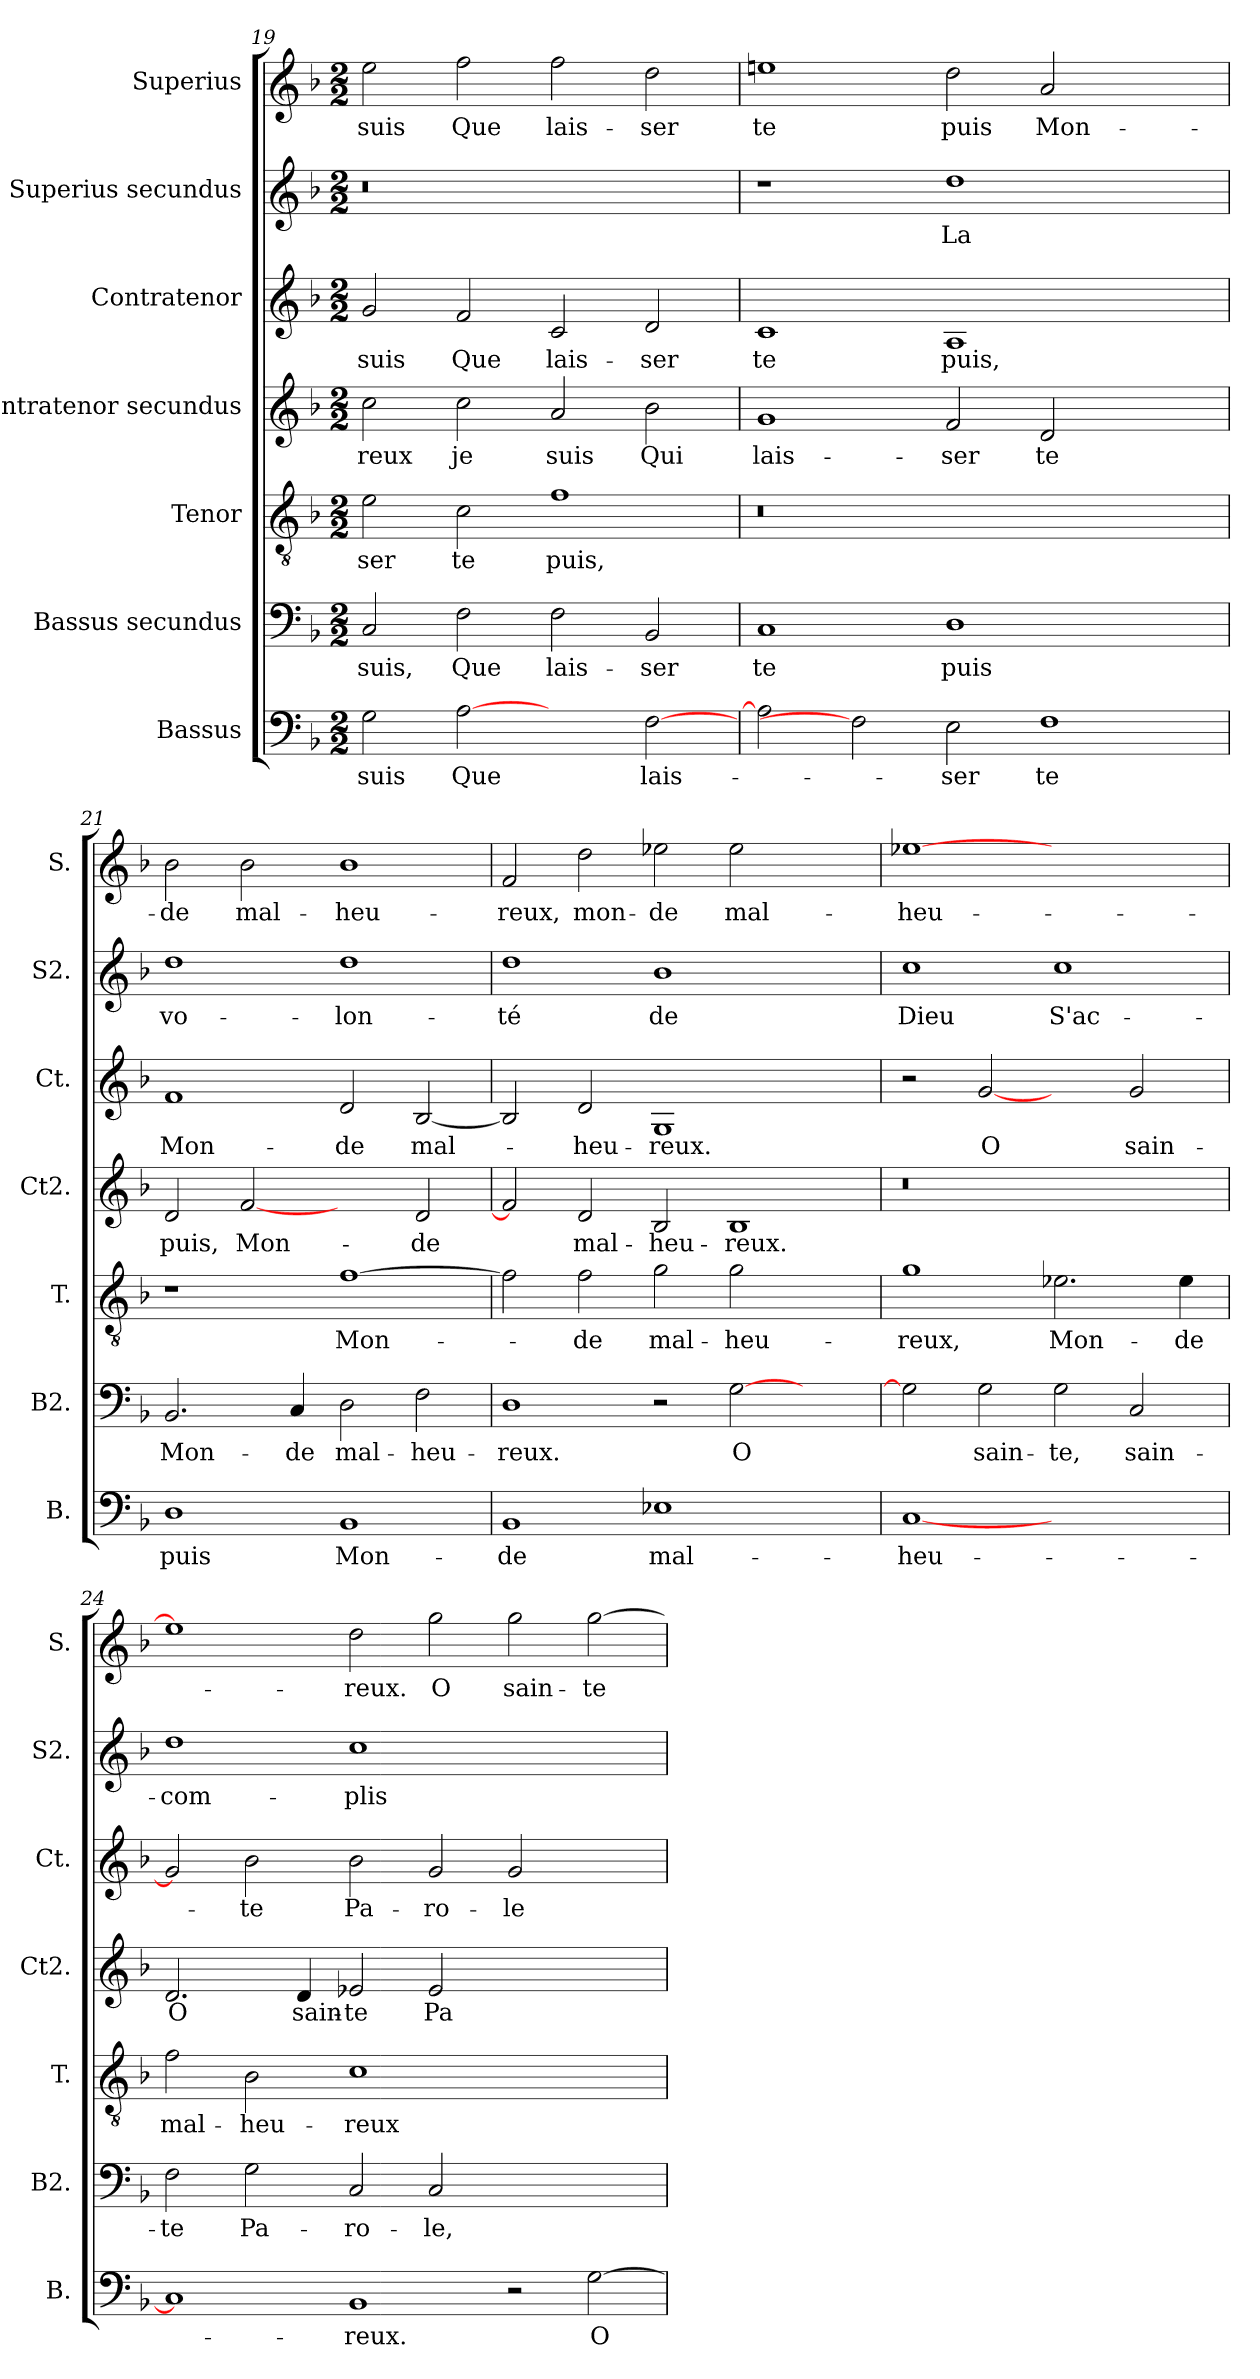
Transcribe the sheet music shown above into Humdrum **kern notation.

**kern	**text	**kern	**text	**kern	**text	**kern	**text	**kern	**text	**kern	**text	**kern	**text
*part7	*part7	*part6	*part6	*part5	*part5	*part4	*part4	*part3	*part3	*part2	*part2	*part1	*part1
*staff7	*staff7	*staff6	*staff6	*staff5	*staff5	*staff4	*staff4	*staff3	*staff3	*staff2	*staff2	*staff1	*staff1
*I"Bassus	*	*I"Bassus secundus	*	*I"Tenor	*	*I"Contratenor secundus	*	*I"Contratenor	*	*I"Superius secundus	*	*I"Superius	*
*I'B.	*	*I'B2.	*	*I'T.	*	*I'Ct2.	*	*I'Ct.	*	*I'S2.	*	*I'S.	*
!!LO:LB:g=z
*clefF4	*	*clefF4	*	*clefGv2	*	*clefG2	*	*clefG2	*	*clefG2	*	*clefG2	*
*	*	*	*	*ITrd7c12	*	*	*	*	*	*	*	*	*
*k[b-]	*	*k[b-]	*	*k[b-]	*	*k[b-]	*	*k[b-]	*	*k[b-]	*	*k[b-]	*
*F:	*	*F:	*	*F:	*	*F:	*	*F:	*	*F:	*	*F:	*
*M2/2	*	*M2/2	*	*M2/2	*	*M2/2	*	*M2/2	*	*M2/2	*	*M2/2	*
=19	=19	=19	=19	=19	=19	=19	=19	=19	=19	=19	=19	=19	=19
!	!	!	!	!	!	!	!	!	!	!LO:N:vis=0	!	!	!
2G\	suis	2C/	suis,	2E\	-ser	2cc\	-reux	2g/	suis	1r	.	2ee\	suis
[2A\	Que	2F\	Que	2C\	te	2cc\	je	2f/	Que	.	.	2ff\	Que
2ryy	.	2F\	lais-	1F\	puis,	2a/	suis	2c/	lais-	1ryy	.	2ff\	lais-
[2F\	lais-	2BB-/	-ser	.	.	2b-\	Qui	2d/	-ser	.	.	2dd\	-ser
=20	=20	=20	=20	=20	=20	=20	=20	=20	=20	=20	=20	=20	=20
!	!	!	!	!LO:N:vis=0	!	!	!	!	!	!	!	!	!
2A\]	.	1C/	te	1r	.	1g/	lais-	1c/	te	1r	.	1een\	te
2F\]	.	.	.	.	.	.	.	.	.	.	.	.	.
2E\	-ser	1D\	puis	1ryy	.	2f/	-ser	1A/	puis,	1dd\	La	2dd\	puis
1F\	te	.	.	.	.	2d/	te	.	.	.	.	2a/	Mon-
.	.	2ryy	.	2ryy	.	2ryy	.	2ryy	.	2ryy	.	2ryy	.
=21	=21	=21	=21	=21	=21	=21	=21	=21	=21	=21	=21	=21	=21
1D\	puis	2.BB-/	Mon-	1r	.	2d/	puis,	1f/	Mon-	1dd\	vo-	2b-\	-de
.	.	.	.	.	.	[2f/	Mon-	.	.	.	.	2b-\	mal-
.	.	4C/	-de	.	.	.	.	.	.	.	.	.	.
1BB-/	Mon-	2D\	mal-	[1F\	Mon-	2ryy	.	2d/	-de	1dd\	-lon-	1b-\	-heu-
.	.	2F\	-heu-	.	.	2d/	-de	[2B-/	mal-	.	.	.	.
=22	=22	=22	=22	=22	=22	=22	=22	=22	=22	=22	=22	=22	=22
1BB-/	-de	1D\	-reux.	2F\]	.	2f/]	.	2B-/]	.	1dd\	-té	2f/	-reux,
.	.	.	.	2F\	-de	2d/	mal-	2d/	-heu-	.	.	2dd\	mon-
1E-X\	mal-	2r	.	2G\	mal-	2B-/	-heu-	1G/	-reux.	1b-\	de	2ee-X\	-de
.	.	[2G\	O	2G\	-heu-	1B-/	-reux.	.	.	.	.	2ee-\	mal-
2ryy	.	2ryy	.	2ryy	.	.	.	2ryy	.	2ryy	.	2ryy	.
!!LO:PB:g=z
=23	=23	=23	=23	=23	=23	=23	=23	=23	=23	=23	=23	=23	=23
!	!	!	!	!	!	!LO:N:vis=0	!	!	!	!	!	!	!
[1C/	-heu-	2G\]	.	1G\	-reux,	1r	.	2r	.	1cc\	Dieu	[1ee-X\	-heu-
.	.	2G\	sain-	.	.	.	.	[2g/	O	.	.	.	.
1ryy	.	2G\	-te,	2.E-X\	Mon-	1ryy	.	2ryy	.	1cc\	S'ac-	1ryy	.
.	.	2C/	sain-	.	.	.	.	2g/	sain-	.	.	.	.
.	.	.	.	4E-\	-de	.	.	.	.	.	.	.	.
=24	=24	=24	=24	=24	=24	=24	=24	=24	=24	=24	=24	=24	=24
1C/]	.	2F\	-te	2F\	mal-	2.d/	O	2g/]	.	1dd\	-com-	1ee-\]	.
.	.	2G\	Pa-	2BB-\	-heu-	.	.	2b-\	-te	.	.	.	.
.	.	.	.	.	.	4d/	sain-	.	.	.	.	.	.
1BB-/	-reux.	2C/	-ro-	1C\	-reux	2e-X/	-te	2b-\	Pa-	1cc\	-plis-	2dd\	-reux.
.	.	2C/	-le,	.	.	2e-/	Pa-	2g/	-ro-	.	.	2gg\	O
2r	.	1ryy	.	1ryy	.	1ryy	.	2g/	-le	1ryy	.	2gg\	sain-
[2G\	O	.	.	.	.	.	.	2ryy	.	.	.	[2gg\	-te
=	=	=	=	=	=	=	=	=	=	=	=	=	=
*-	*-	*-	*-	*-	*-	*-	*-	*-	*-	*-	*-	*-	*-
